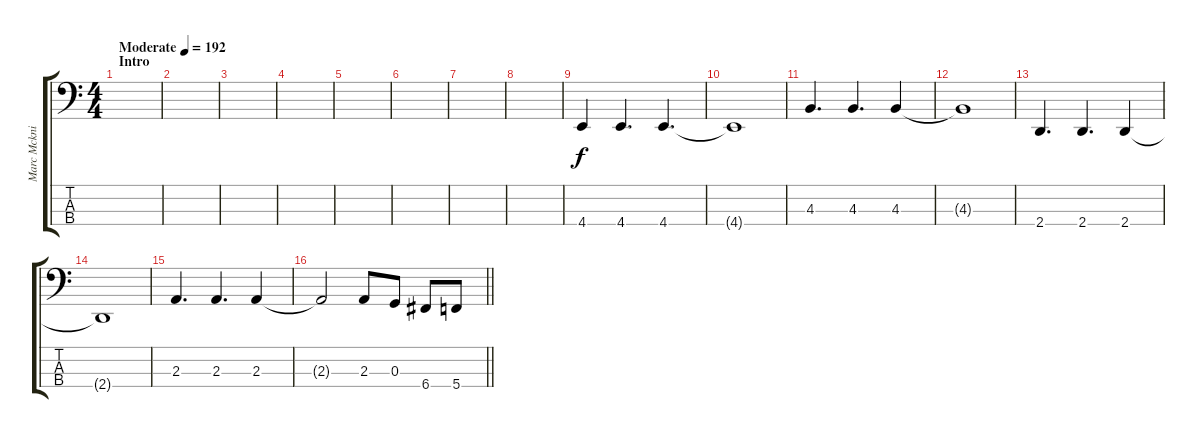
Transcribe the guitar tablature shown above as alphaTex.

\track ("Marc Mcknight" "Marc Mckni") {instrument electricbasspick}
\staff {score tabs}
\tuning (F2 C2 G1 C1) {hide}
\ts (4 4)
\section ("" "Intro")
\tempo (192 "Moderate")
\clef f4
\ks aminor
|
|
|
|
|
|
|
|
4.4.4 4.4.4{d} 4.4.4{d} |
4.4{t}.1 |
4.3.4{d} 4.3.4{d} 4.3.4 |
4.3{t}.1 |
2.4.4{d} 2.4.4{d} 2.4.4 |
2.4{t}.1 |
2.3.4{d} 2.3.4{d} 2.3.4 |
\barLineRight lightlight
2.3{t}.2 2.3.8 0.3.8 6.4.8 5.4.8
